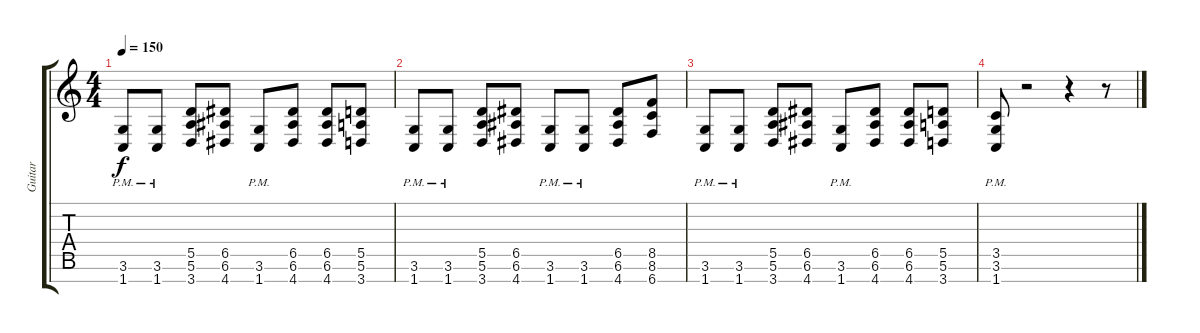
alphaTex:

\track ("Guitar" "Guitar") {instrument distortionguitar}
\staff {score tabs}
\tuning (E4 B3 G3 D3 A2 E2 B1) {hide}
\ts (4 4)
\tempo 150
\clef g2
\ks c
(3.6{pm} 1.7{pm}).8{dy f} (3.6{pm} 1.7{pm}).8 (5.5 5.6 3.7).8 (6.5 6.6 4.7).8 (3.6{pm} 1.7{pm}).8 (6.5 6.6 4.7).8 (6.5 6.6 4.7).8 (5.5 5.6 3.7).8 |
(3.6{pm} 1.7{pm}).8 (3.6{pm} 1.7{pm}).8 (5.5 5.6 3.7).8 (6.5 6.6 4.7).8 (3.6{pm} 1.7{pm}).8 (3.6{pm} 1.7{pm}).8 (6.5 6.6 4.7).8 (8.5 8.6 6.7).8 |
(3.6{pm} 1.7{pm}).8 (3.6{pm} 1.7{pm}).8 (5.5 5.6 3.7).8 (6.5 6.6 4.7).8 (3.6{pm} 1.7{pm}).8 (6.5 6.6 4.7).8 (6.5 6.6 4.7).8 (5.5 5.6 3.7).8 |
(3.5{pm} 3.6 1.7).8 r.2 r.4 r.8
